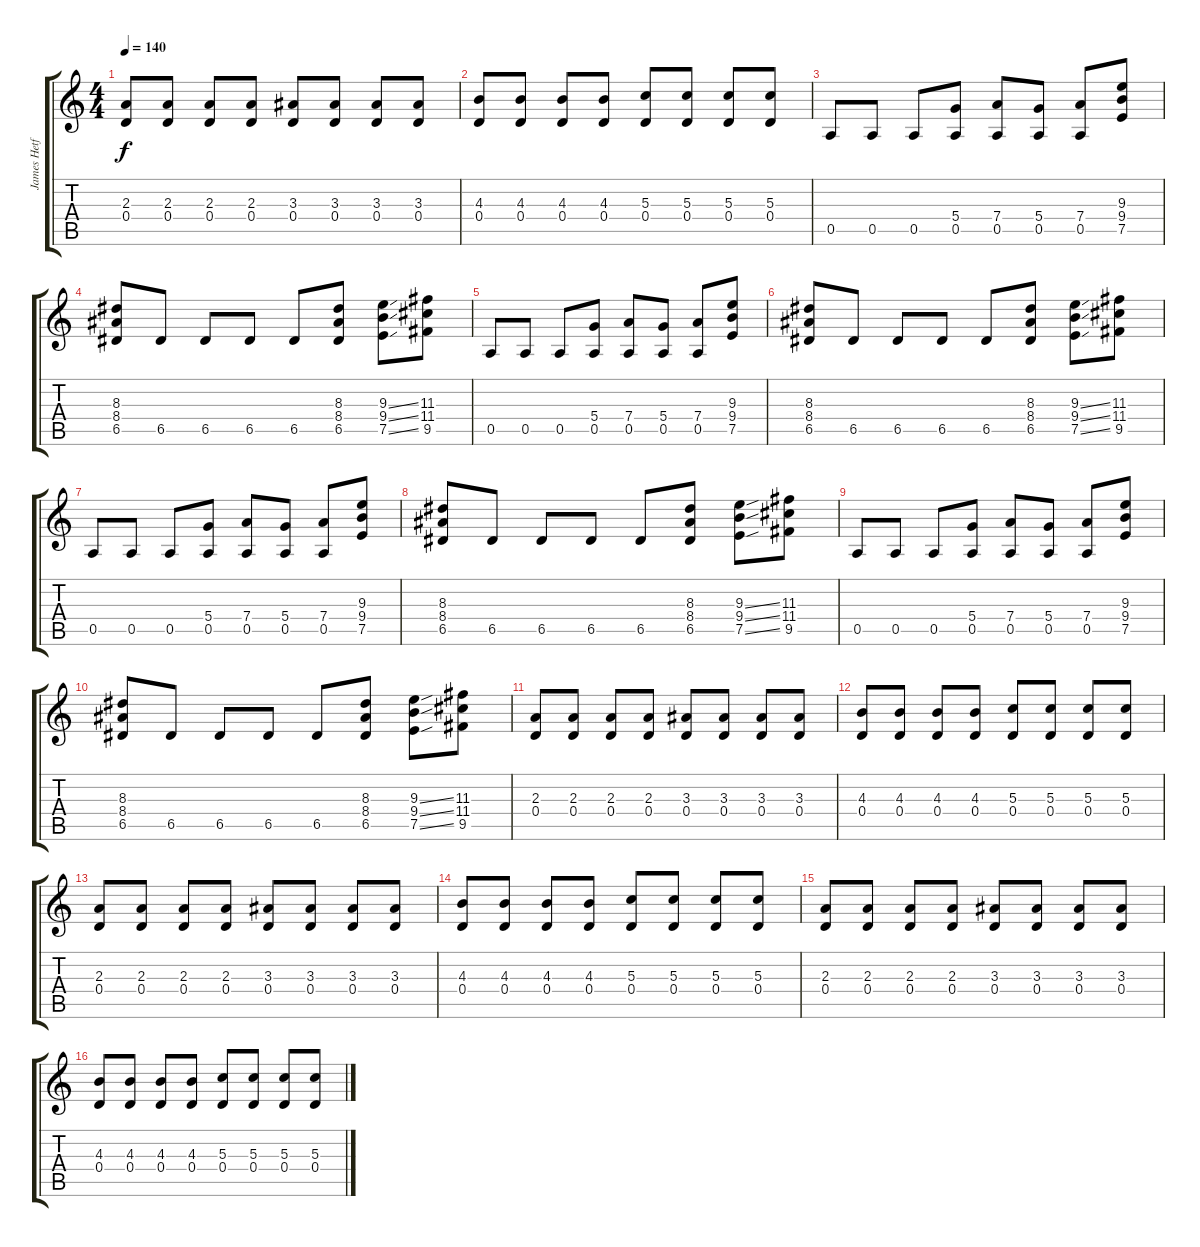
\track ("James Hetfield" "James Hetf") {instrument distortionguitar}
\staff {score tabs}
\tuning (E4 B3 G3 D3 A2 E2) {hide}
\ts (4 4)
\tempo 140
\clef g2
\ks c
(2.3 0.4).8{dy f} (2.3 0.4).8 (2.3 0.4).8 (2.3 0.4).8 (3.3 0.4).8 (3.3 0.4).8 (3.3 0.4).8 (3.3 0.4).8 |
(4.3 0.4).8 (4.3 0.4).8 (4.3 0.4).8 (4.3 0.4).8 (5.3 0.4).8 (5.3 0.4).8 (5.3 0.4).8 (5.3 0.4).8 |
0.5.8 0.5.8 0.5.8 (5.4 0.5).8 (7.4 0.5).8 (5.4 0.5).8 (7.4 0.5).8 (9.3 9.4 7.5).8 |
(8.3 8.4 6.5).8 6.5.8 6.5.8 6.5.8 6.5.8 (8.3 8.4 6.5).8 (9.3{ss} 9.4{ss} 7.5{ss}).8 (11.3 11.4 9.5).8 |
0.5.8 0.5.8 0.5.8 (5.4 0.5).8 (7.4 0.5).8 (5.4 0.5).8 (7.4 0.5).8 (9.3 9.4 7.5).8 |
(8.3 8.4 6.5).8 6.5.8 6.5.8 6.5.8 6.5.8 (8.3 8.4 6.5).8 (9.3{ss} 9.4{ss} 7.5{ss}).8 (11.3 11.4 9.5).8 |
0.5.8 0.5.8 0.5.8 (5.4 0.5).8 (7.4 0.5).8 (5.4 0.5).8 (7.4 0.5).8 (9.3 9.4 7.5).8 |
(8.3 8.4 6.5).8 6.5.8 6.5.8 6.5.8 6.5.8 (8.3 8.4 6.5).8 (9.3{ss} 9.4{ss} 7.5{ss}).8 (11.3 11.4 9.5).8 |
0.5.8 0.5.8 0.5.8 (5.4 0.5).8 (7.4 0.5).8 (5.4 0.5).8 (7.4 0.5).8 (9.3 9.4 7.5).8 |
(8.3 8.4 6.5).8 6.5.8 6.5.8 6.5.8 6.5.8 (8.3 8.4 6.5).8 (9.3{ss} 9.4{ss} 7.5{ss}).8 (11.3 11.4 9.5).8 |
(2.3 0.4).8 (2.3 0.4).8 (2.3 0.4).8 (2.3 0.4).8 (3.3 0.4).8 (3.3 0.4).8 (3.3 0.4).8 (3.3 0.4).8 |
(4.3 0.4).8 (4.3 0.4).8 (4.3 0.4).8 (4.3 0.4).8 (5.3 0.4).8 (5.3 0.4).8 (5.3 0.4).8 (5.3 0.4).8 |
(2.3 0.4).8 (2.3 0.4).8 (2.3 0.4).8 (2.3 0.4).8 (3.3 0.4).8 (3.3 0.4).8 (3.3 0.4).8 (3.3 0.4).8 |
(4.3 0.4).8 (4.3 0.4).8 (4.3 0.4).8 (4.3 0.4).8 (5.3 0.4).8 (5.3 0.4).8 (5.3 0.4).8 (5.3 0.4).8 |
(2.3 0.4).8 (2.3 0.4).8 (2.3 0.4).8 (2.3 0.4).8 (3.3 0.4).8 (3.3 0.4).8 (3.3 0.4).8 (3.3 0.4).8 |
(4.3 0.4).8 (4.3 0.4).8 (4.3 0.4).8 (4.3 0.4).8 (5.3 0.4).8 (5.3 0.4).8 (5.3 0.4).8 (5.3 0.4).8
